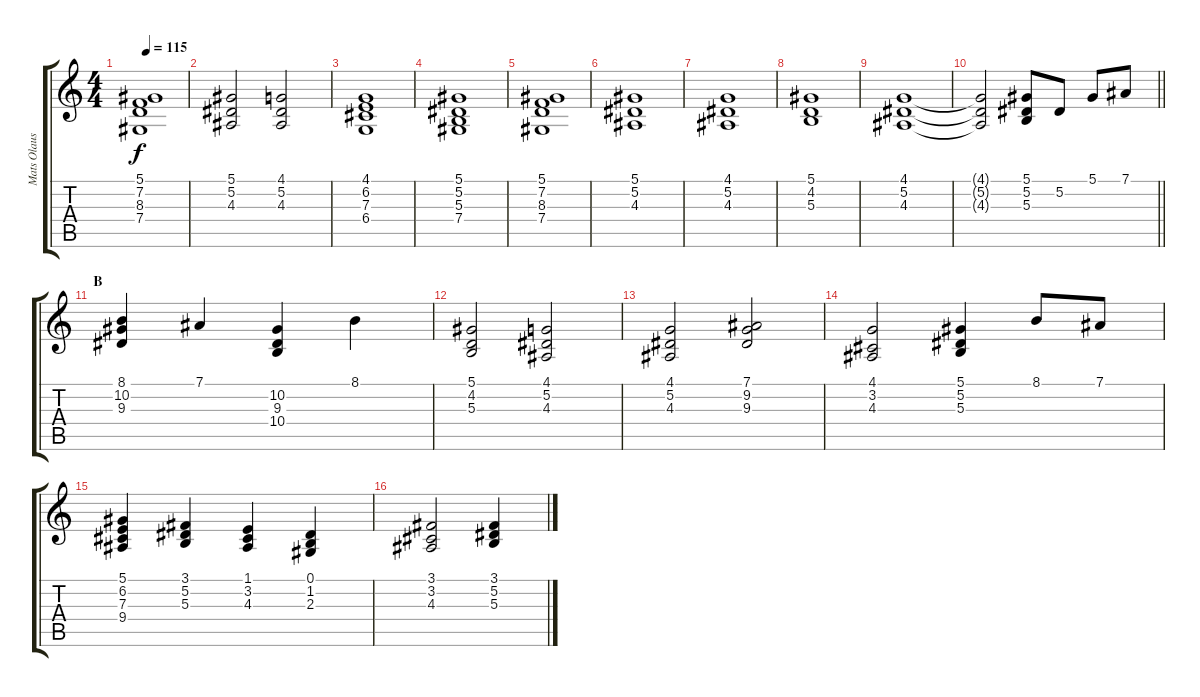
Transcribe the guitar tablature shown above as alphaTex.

\track ("Mats Olausson" "Mats Olaus") {instrument stringensemble1}
\staff {score tabs}
\tuning (Eb4 Bb3 Gb3 Db3 Ab2 Eb2) {hide}
\ts (4 4)
\tempo 115
\clef g2
\ks c
(5.1 7.2 8.3 7.4).1{dy f} |
(5.1 5.2 4.3).2 (4.1 5.2 4.3).2 |
(4.1 6.2 7.3 6.4).1 |
(5.1 5.2 5.3 7.4).1 |
(5.1 7.2 8.3 7.4).1 |
(5.1 5.2 4.3).1 |
(4.1 5.2 4.3).1 |
(5.1 4.2 5.3).1 |
(4.1 5.2 4.3).1 |
\barLineRight lightlight
(4.1{t} 5.2{t} 4.3{t}).2 (5.1 5.2 5.3).8 5.2.8 5.1.8 7.1.8 |
\section ("" "B")
(8.1 10.2 9.3).4 7.1.4 (10.2 9.3 10.4).4 8.1.4 |
(5.1 4.2 5.3).2 (4.1 5.2 4.3).2 |
(4.1 5.2 4.3).2 (7.1 9.2 9.3).2 |
(4.1 3.2 4.3).2 (5.1 5.2 5.3).4 8.1.8 7.1.8 |
(5.1 6.2 7.3 9.4).4 (3.1 5.2 5.3).4 (1.1 3.2 4.3).4 (0.1 1.2 2.3).4 |
(3.1 3.2 4.3).2 (3.1 5.2 5.3).4
